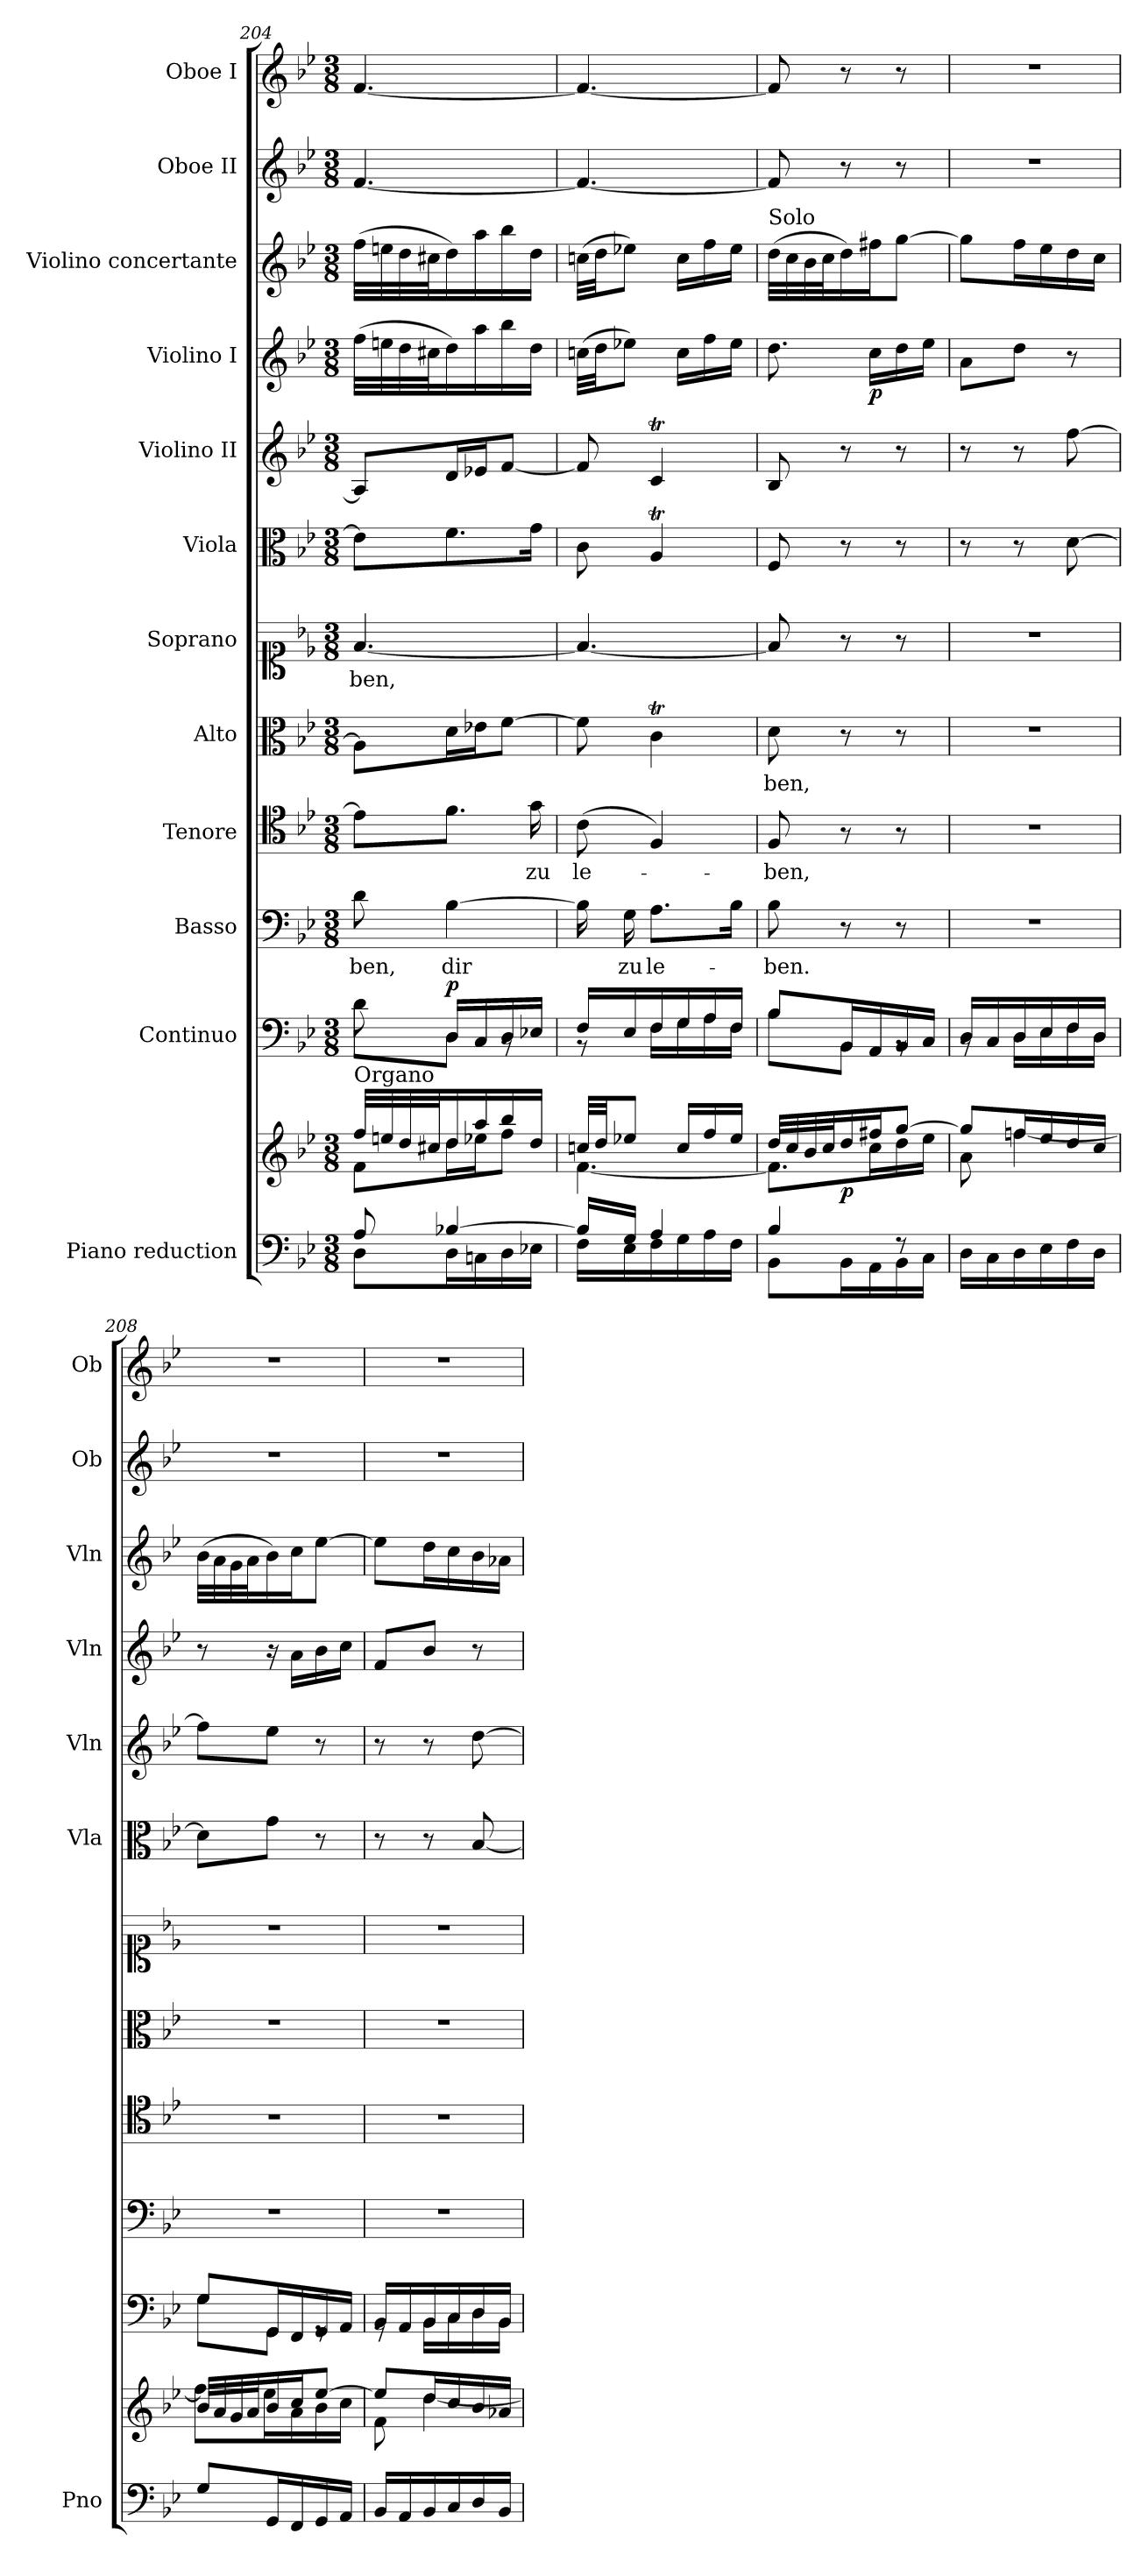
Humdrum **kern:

**kern	**kern	**dynam	**kern	**dynam	**kern	**text	**kern	**text	**kern	**text	**kern	**text	**kern	**kern	**kern	**dynam	**kern	**kern	**kern
*part12	*part12	*part12	*part11	*part11	*part10	*part10	*part9	*part9	*part8	*part8	*part7	*part7	*part6	*part5	*part4	*part4	*part3	*part2	*part1
*staff13	*staff12	*staff12/13	*staff11	*staff11	*staff10	*staff10	*staff9	*staff9	*staff8	*staff8	*staff7	*staff7	*staff6	*staff5	*staff4	*staff4	*staff3	*staff2	*staff1
*I"Piano reduction	*	*	*I"Continuo	*	*I"Basso	*	*I"Tenore	*	*I"Alto	*	*I"Soprano	*	*I"Viola	*I"Violino II	*I"Violino I	*	*I"Violino concertante	*I"Oboe II	*I"Oboe I
*I'Pno	*	*	*	*	*	*	*	*	*	*	*	*	*I'Vla	*I'Vln	*I'Vln	*	*I'Vln	*I'Ob	*I'Ob
!!LO:PB:g=z
*clefF4	*clefG2	*	*clefF4	*	*clefF4	*	*clefC4	*	*clefC3	*	*clefC1	*	*clefC3	*clefG2	*clefG2	*	*clefG2	*clefG2	*clefG2
*k[b-e-]	*k[b-e-]	*	*k[b-e-]	*	*k[b-e-]	*	*k[b-e-]	*	*k[b-e-]	*	*k[b-e-]	*	*k[b-e-]	*k[b-e-]	*k[b-e-]	*	*k[b-e-]	*k[b-e-]	*k[b-e-]
*M3/8	*M3/8	*	*M3/8	*	*M3/8	*	*M3/8	*	*M3/8	*	*M3/8	*	*M3/8	*M3/8	*M3/8	*	*M3/8	*M3/8	*M3/8
=204	=204	=204	=204	=204	=204	=204	=204	=204	=204	=204	=204	=204	=204	=204	=204	=204	=204	=204	=204
*^	*^	*	*^	*	*	*	*	*	*	*	*	*	*	*	*	*	*	*	*
!	!	!	!	!	!LO:TX:b:t=Organo	!	!	!	!	!	!	!	!	!	!	!	!	!	!	!	!	!
!	!	!	!	!	!	!	!	!	!LO:LY:b	!	!	!	!	!	!LO:LY:b	!	!	!	!	!	!	!
8A/	8D\L	32ff/LLL	8f\L	.	8d\	8d!\L	.	8d\	-ben,	8e\L]	.	8A\L]	.	[4.f/	-ben,	8e\L]	8A/L]	(>32ff\LLL	.	(>32ff\LLL	[4.f/	[4.f/
.	.	32een/	.	.	.	.	.	.	.	.	.	.	.	.	.	.	.	32een\	.	32een\	.	.
.	.	32dd/	.	.	.	.	.	.	.	.	.	.	.	.	.	.	.	32dd\	.	32dd\	.	.
.	.	32cc#X/J	.	.	.	.	.	.	.	.	.	.	.	.	.	.	.	32cc#X\J	.	32cc#X\J	.	.
!	!	!	!	!	!	!	!LO:DY:a	!	!LO:LY:b	!	!	!	!	!	!	!	!	!	!	!	!	!
[4B-X/	16D\L	16dd/	16dd\L	.	16D/LL	8D!\J	p	[4B-\	dir	8.f\J	.	16d\L	.	.	.	8.f\	16d/L	16dd\)	.	16dd\)	.	.
.	16Cn\	16aa/	16ee-X\J	.	16C/	.	.	.	.	.	.	16e-X\J	.	.	.	.	16e-X/J	16aa\	.	16aa\	.	.
.	16D\	16bb-/	8ff\J	.	16D/	8rBB	.	.	.	.	.	[8f\J	.	.	.	.	[8f/J	16bb-\	.	16bb-\	.	.
!	!	!	!	!	!	!	!	!	!	!	!LO:LY:b	!	!	!	!	!	!	!	!	!	!	!
.	16E-X\JJ	16dd/JJ	.	.	16E-X/JJ	.	.	.	.	16g\	zu	.	.	.	.	16g\Jk	.	16dd\JJ	.	16dd\JJ	.	.
=205	=205	=205	=205	=205	=205	=205	=205	=205	=205	=205	=205	=205	=205	=205	=205	=205	=205	=205	=205	=205	=205	=205
!	!	!	!	!	!	!	!	!	!	!	!LO:LY:b	!	!	!	!	!	!	!	!	!	!	!
16B-/LL]	16F\LL	32ccn/LLL	[4.f\	.	16F/LL	8rBB	.	16B-\]	.	(>8c\	le-	8f\]	.	4.f/_	.	8c\	8f/]	(>32ccn\LLL	.	(>32ccn\LLL	4.f/_	4.f/_
.	.	32dd/JJ	.	.	.	.	.	.	.	.	.	.	.	.	.	.	.	32dd\JJ	.	32dd\JJ	.	.
!	!	!	!	!	!	!	!	!	!LO:LY:b	!	!	!	!	!	!	!	!	!	!	!	!	!
16G/JJ	16E-\	8ee-X/J	.	.	16E-/	.	.	16G\	zu	.	.	.	.	.	.	.	.	8ee-X\J)	.	8ee-X\J)	.	.
!	!	!	!	!	!	!	!	!	!LO:LY:b	!	!	!	!	!	!	!	!	!	!	!	!	!
4A/	16F\	.	.	.	16F/	16F!\LL	.	8.A\L	le-	4F/)	.	4cT\	.	.	.	4At/	4cT/	.	.	.	.	.
.	16G\	16cc/LL	.	.	16G/	16G!\	.	.	.	.	.	.	.	.	.	.	.	16cc\LL	.	16cc\LL	.	.
.	16A\	16ff/	.	.	16A/	16A!\	.	.	.	.	.	.	.	.	.	.	.	16ff\	.	16ff\	.	.
.	16F\JJ	16ee-/JJ	.	.	16F/JJ	16F!\JJ	.	16B-\Jk	.	.	.	.	.	.	.	.	.	16ee-\JJ	.	16ee-\JJ	.	.
=206	=206	=206	=206	=206	=206	=206	=206	=206	=206	=206	=206	=206	=206	=206	=206	=206	=206	=206	=206	=206	=206	=206
!	!	!	!	!	!	!	!	!	!	!	!	!	!	!	!	!	!	!	!	!LO:TX:a:t=Solo	!	!
!	!	!	!	!	!	!	!	!	!LO:LY:b	!	!LO:LY:b	!	!LO:LY:b	!	!	!	!	!	!	!	!	!
4B-/	8BB-\L	32dd/LLL	8.f\L]	.	8B-/L	8B-!\L	.	8B-\	-ben.	8F/	-ben,	8d\	-ben,	8f/]	.	8F/	8B-/	8.dd\	.	(>32dd\LLL	8f/]	8f/]
.	.	32cc/	.	.	.	.	.	.	.	.	.	.	.	.	.	.	.	.	.	32cc\	.	.
.	.	32b-/	.	.	.	.	.	.	.	.	.	.	.	.	.	.	.	.	.	32b-\	.	.
.	.	32cc/J	.	.	.	.	.	.	.	.	.	.	.	.	.	.	.	.	.	32cc\J	.	.
!	!	!	!	!LO:DY:b	!	!	!	!	!	!	!	!	!	!	!	!	!	!	!	!	!	!
.	16BB-\L	16dd/	.	p	16BB-/L	8BB-!\J	.	8r	.	8r	.	8r	.	8r	.	8r	8r	.	.	16dd\)	8r	8r
!	!	!	!	!	!	!	!	!	!	!	!	!	!	!	!	!	!	!	!LO:DY:b	!	!	!
.	16AA\	16ff#X/J	16cc\L	.	16AA/	.	.	.	.	.	.	.	.	.	.	.	.	16cc\LL	p	16ff#X\J	.	.
8rF	16BB-\	[8gg/J	16dd\	.	16BB-/	8rBB	.	8r	.	8r	.	8r	.	8r	.	8r	8r	16dd\	.	[8gg\J	8r	8r
.	16C\JJ	.	16ee-\JJ	.	16C/JJ	.	.	.	.	.	.	.	.	.	.	.	.	16ee-\JJ	.	.	.	.
*v	*v	*	*	*	*	*	*	*	*	*	*	*	*	*	*	*	*	*	*	*	*	*
=207	=207	=207	=207	=207	=207	=207	=207	=207	=207	=207	=207	=207	=207	=207	=207	=207	=207	=207	=207	=207	=207
16D\LL	8gg/L]	8a\	.	16D/LL	8rBB	.	4.r	.	4.r	.	4.r	.	4.r	.	8r	8r	8a\L	.	8gg\L]	4.r	4.r
16C\	.	.	.	16C/	.	.	.	.	.	.	.	.	.	.	.	.	.	.	.	.	.
16D\	16ff/L	[4ffn\	.	16D/	16D!\LL	.	.	.	.	.	.	.	.	.	8r	8r	8dd\J	.	16ff\L	.	.
16E-\	16ee-/	.	.	16E-/	16E-!\	.	.	.	.	.	.	.	.	.	.	.	.	.	16ee-\	.	.
16F\	16dd/	.	.	16F/	16F!\	.	.	.	.	.	.	.	.	.	[8d\	[8ff\	8r	.	16dd\	.	.
16D\JJ	16cc/JJ	.	.	16D/JJ	16D!\JJ	.	.	.	.	.	.	.	.	.	.	.	.	.	16cc\JJ	.	.
=208	=208	=208	=208	=208	=208	=208	=208	=208	=208	=208	=208	=208	=208	=208	=208	=208	=208	=208	=208	=208	=208
8G/L	32b-/LLL	8ff\L]	.	8G/L	8G!\L	.	4.r	.	4.r	.	4.r	.	4.r	.	8d\L]	8ff\L]	8r	.	(>32b-\LLL	4.r	4.r
.	32a/	.	.	.	.	.	.	.	.	.	.	.	.	.	.	.	.	.	32a\	.	.
.	32g/	.	.	.	.	.	.	.	.	.	.	.	.	.	.	.	.	.	32g\	.	.
.	32a/J	.	.	.	.	.	.	.	.	.	.	.	.	.	.	.	.	.	32a\J	.	.
16GG/L	16b-/	16ee-\L	.	16GG/L	8GG!\J	.	.	.	.	.	.	.	.	.	8g\J	8ee-\J	16r	.	16b-\)	.	.
16FF/	16cc/J	16a\	.	16FF/	.	.	.	.	.	.	.	.	.	.	.	.	16a\LL	.	16cc\J	.	.
16GG/	[8ee-/J	16b-\	.	16GG/	8rGG	.	.	.	.	.	.	.	.	.	8r	8r	16b-\	.	[8ee-\J	.	.
16AA/JJ	.	16cc\JJ	.	16AA/JJ	.	.	.	.	.	.	.	.	.	.	.	.	16cc\JJ	.	.	.	.
!!LO:PB:g=z
=209	=209	=209	=209	=209	=209	=209	=209	=209	=209	=209	=209	=209	=209	=209	=209	=209	=209	=209	=209	=209	=209
16BB-/LL	8ee-/L]	8f\	.	16BB-/LL	8rGG	.	4.r	.	4.r	.	4.r	.	4.r	.	8r	8r	8f/L	.	8ee-\L]	4.r	4.r
16AA/	.	.	.	16AA/	.	.	.	.	.	.	.	.	.	.	.	.	.	.	.	.	.
16BB-/	16dd/L	[4dd\	.	16BB-/	16BB-!\LL	.	.	.	.	.	.	.	.	.	8r	8r	8b-/J	.	16dd\L	.	.
16C/	16cc/	.	.	16C/	16C!\	.	.	.	.	.	.	.	.	.	.	.	.	.	16cc\	.	.
16D/	16b-/	.	.	16D/	16D!\	.	.	.	.	.	.	.	.	.	[8B-/	[8dd\	8r	.	16b-\	.	.
16BB-/JJ	16a-X/JJ	.	.	16BB-/JJ	16BB-!\JJ	.	.	.	.	.	.	.	.	.	.	.	.	.	16a-X\JJ	.	.
*	*v	*v	*	*	*	*	*	*	*	*	*	*	*	*	*	*	*	*	*	*	*
*	*	*	*v	*v	*	*	*	*	*	*	*	*	*	*	*	*	*	*	*	*
=	=	=	=	=	=	=	=	=	=	=	=	=	=	=	=	=	=	=	=
*-	*-	*-	*-	*-	*-	*-	*-	*-	*-	*-	*-	*-	*-	*-	*-	*-	*-	*-	*-
